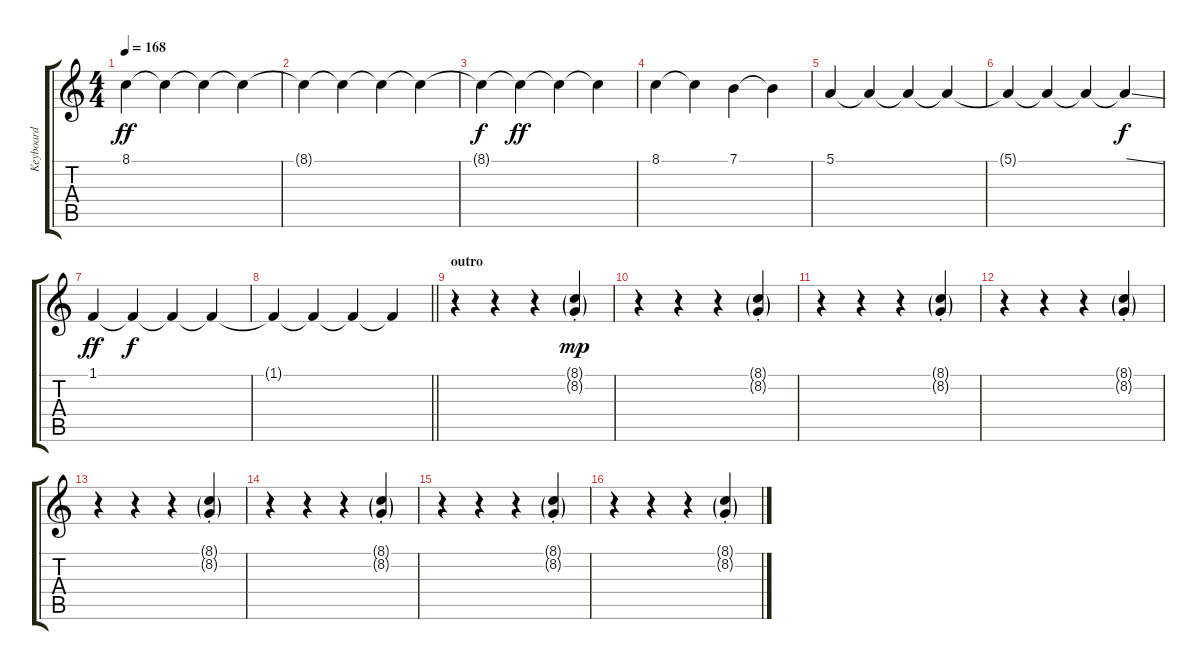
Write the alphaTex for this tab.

\track ("Keyboard" "Keyboard") {instrument pad7halo}
\staff {score tabs}
\tuning (E4 B3 G3 D3 A2 E2) {hide}
\ts (4 4)
\tempo 168
\clef g2
\ks c
8.1.4{dy ff} 8.1{t}.4 8.1{t}.4 8.1{t}.4 |
8.1{t}.4 8.1{t}.4 8.1{t}.4 8.1{t}.4 |
8.1{t}.4{dy f} 8.1{t}.4{dy ff} 8.1{t}.4 8.1{t}.4 |
8.1.4 8.1{t}.4 7.1.4 7.1{t}.4 |
5.1.4 5.1{t}.4 5.1{t}.4 5.1{t}.4 |
5.1{t}.4 5.1{t}.4 5.1{t}.4 5.1{ss t}.4{dy f} |
1.1.4{dy ff} 1.1{t}.4{dy f} 1.1{t}.4 1.1{t}.4 |
\barLineRight lightlight
1.1{t}.4 1.1{t}.4 1.1{t}.4 1.1{t}.4 |
\section ("" "outro")
r.4 r.4 r.4 (8.1{g st} 8.2{g st}).4{dy mp} |
r.4 r.4 r.4 (8.1{g st} 8.2{g st}).4 |
r.4 r.4 r.4 (8.1{g st} 8.2{g st}).4 |
r.4 r.4 r.4 (8.1{g st} 8.2{g st}).4 |
r.4 r.4 r.4 (8.1{g st} 8.2{g st}).4 |
r.4 r.4 r.4 (8.1{g st} 8.2{g st}).4 |
r.4 r.4 r.4 (8.1{g st} 8.2{g st}).4 |
r.4 r.4 r.4 (8.1{g st} 8.2{g st}).4
